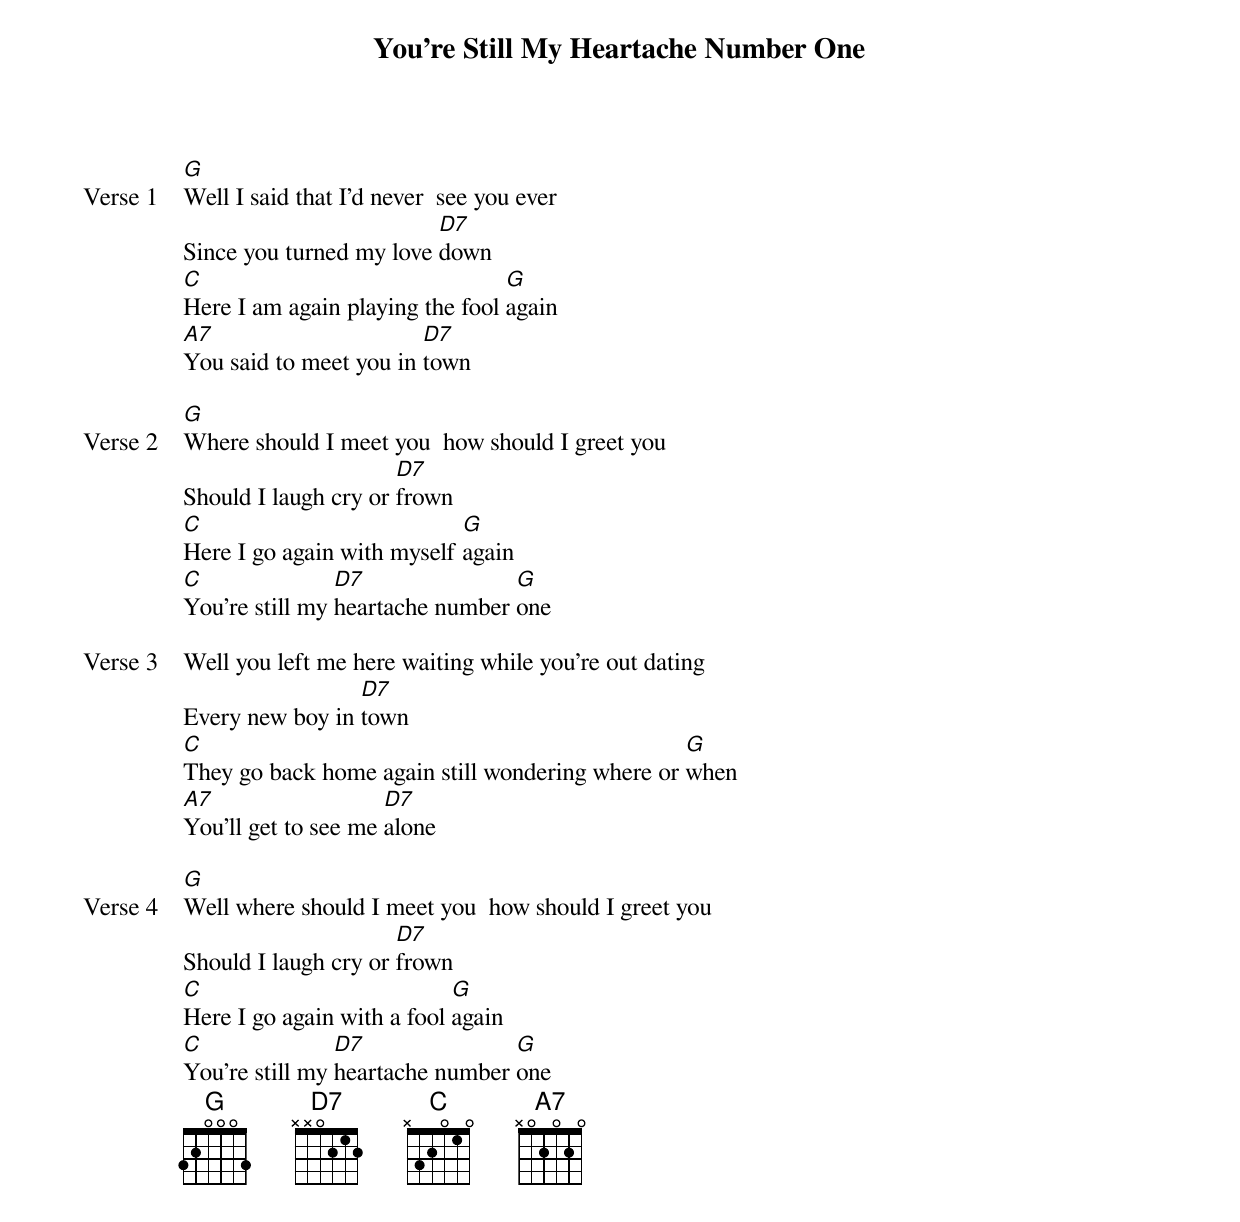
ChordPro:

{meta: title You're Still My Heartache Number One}
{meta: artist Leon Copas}

{start_of_verse: Verse 1}
[G]Well I said that I'd never  see you ever
Since you turned my love [D7]down
[C]Here I am again playing the fool [G]again
[A7]You said to meet you in [D7]town
{end_of_verse}

{start_of_verse: Verse 2}
[G]Where should I meet you  how should I greet you
Should I laugh cry or [D7]frown
[C]Here I go again with myself [G]again
[C]You're still my [D7]heartache number [G]one
{end_of_verse}

{start_of_verse: Verse 3}
Well you left me here waiting while you're out dating
Every new boy in [D7]town
[C]They go back home again still wondering where or [G]when
[A7]You'll get to see me [D7]alone
{end_of_verse}

{start_of_verse: Verse 4}
[G]Well where should I meet you  how should I greet you
Should I laugh cry or [D7]frown
[C]Here I go again with a fool [G]again
[C]You're still my [D7]heartache number [G]one
{end_of_verse}
